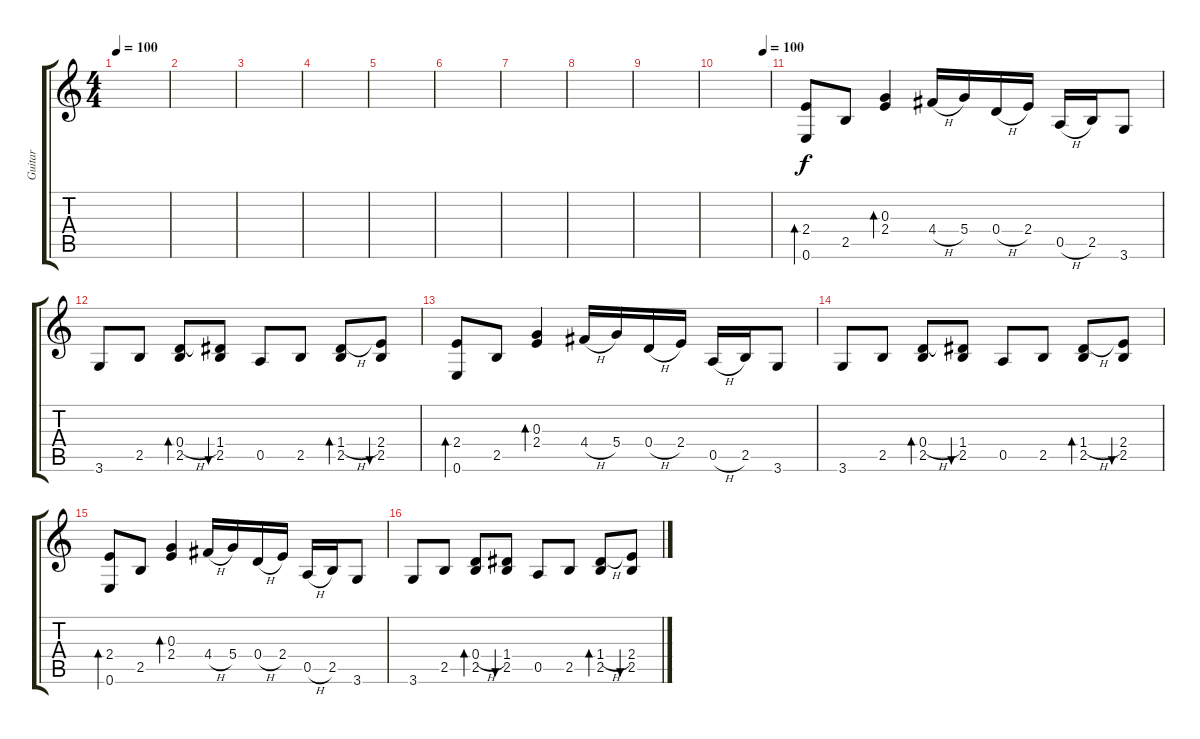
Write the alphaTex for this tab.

\track ("Guitar" "Guitar") {instrument acousticguitarsteel}
\staff {score tabs}
\tuning (E4 B3 G3 D3 A2 E2) {hide}
\ts (4 4)
\tempo 100
\clef g2
\ks c
|
|
|
|
|
|
|
|
|
\tempo (100 0.875)
|
(2.4 0.6).8{bd 480} 2.5.8 (0.3 2.4).4{bd 480} 4.4{h}.16 5.4.16 0.4{h}.16 2.4.16 0.5{h}.16 2.5.16 3.6.8 |
3.6.8 2.5.8 (0.4{h} 2.5).8{bd 480} (1.4 2.5).8{bu 480} 0.5.8 2.5.8 (1.4{h} 2.5).8{bd 480} (2.4 2.5).8{bu 480} |
(2.4 0.6).8{bd 480} 2.5.8 (0.3 2.4).4{bd 480} 4.4{h}.16 5.4.16 0.4{h}.16 2.4.16 0.5{h}.16 2.5.16 3.6.8 |
3.6.8 2.5.8 (0.4{h} 2.5).8{bd 480} (1.4 2.5).8{bu 480} 0.5.8 2.5.8 (1.4{h} 2.5).8{bd 480} (2.4 2.5).8{bu 480} |
(2.4 0.6).8{bd 480} 2.5.8 (0.3 2.4).4{bd 480} 4.4{h}.16 5.4.16 0.4{h}.16 2.4.16 0.5{h}.16 2.5.16 3.6.8 |
3.6.8 2.5.8 (0.4{h} 2.5).8{bd 480} (1.4 2.5).8{bu 480} 0.5.8 2.5.8 (1.4{h} 2.5).8{bd 480} (2.4 2.5).8{bu 480}
